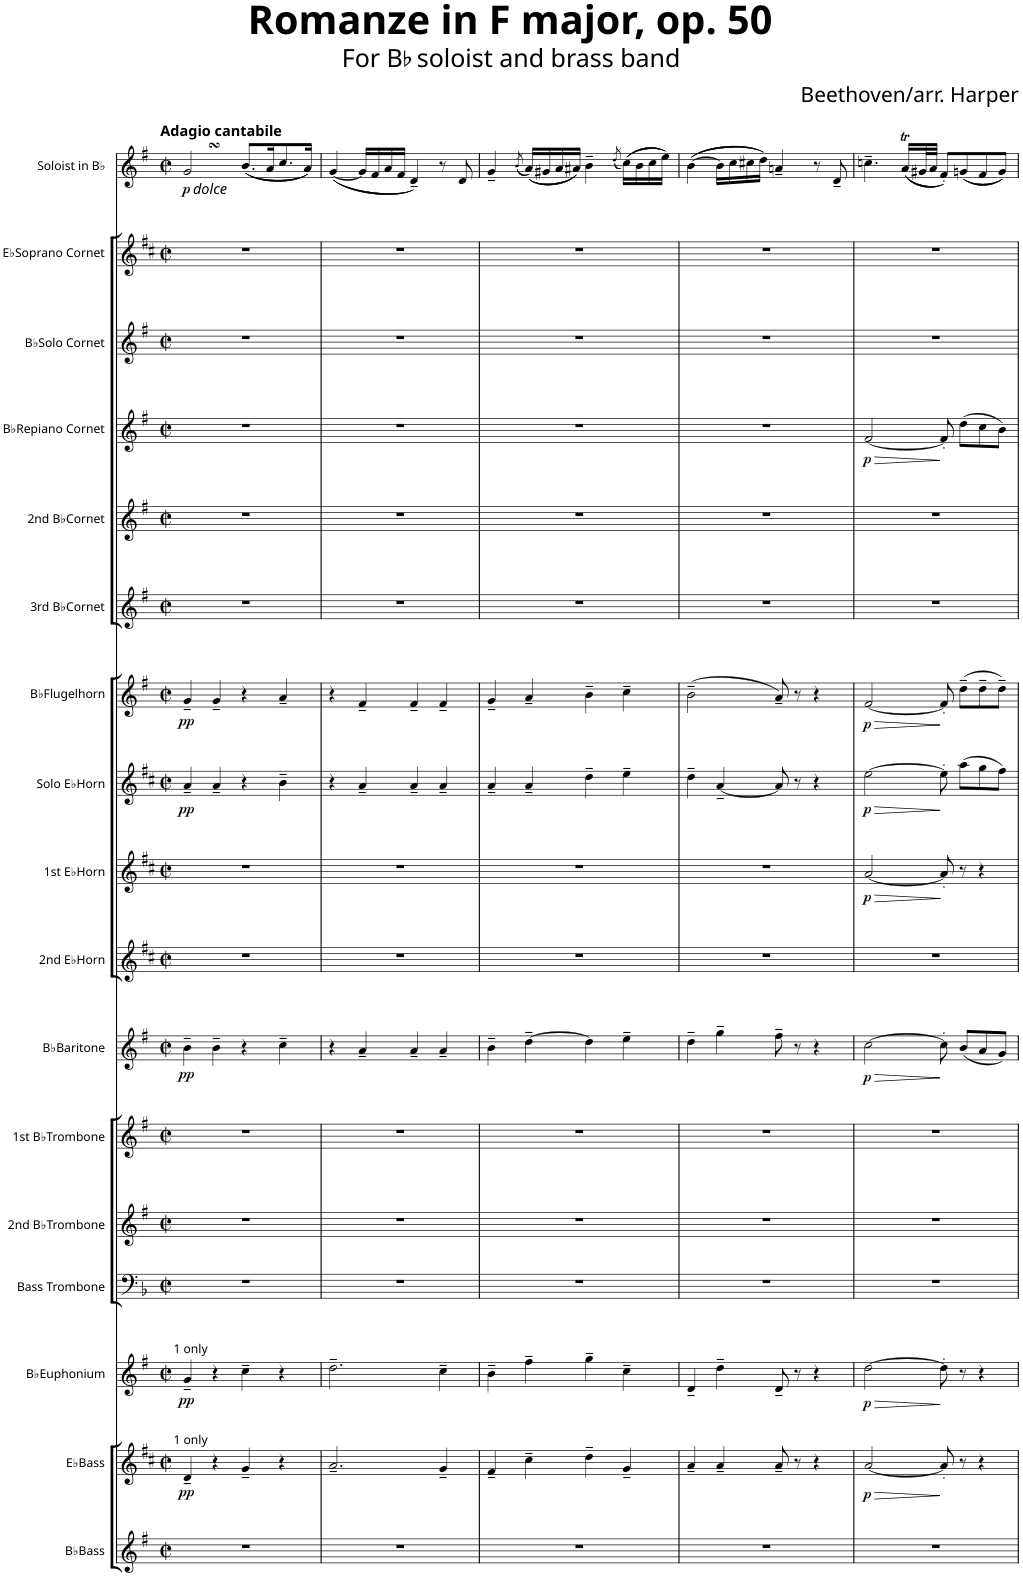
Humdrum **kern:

**kern	**kern	**dynam	**kern	**dynam	**kern	**kern	**kern	**kern	**dynam	**kern	**kern	**dynam	**kern	**dynam	**kern	**dynam	**kern	**kern	**kern	**dynam	**kern	**kern	**kern	**dynam
*part17	*part16	*part16	*part15	*part15	*part14	*part13	*part12	*part11	*part11	*part10	*part9	*part9	*part8	*part8	*part7	*part7	*part6	*part5	*part4	*part4	*part3	*part2	*part1	*part1
*staff17	*staff16	*staff16	*staff15	*staff15	*staff14	*staff13	*staff12	*staff11	*staff11	*staff10	*staff9	*staff9	*staff8	*staff8	*staff7	*staff7	*staff6	*staff5	*staff4	*staff4	*staff3	*staff2	*staff1	*staff1
*I"BbBass	*I"EbBass	*	*I"BbEuphonium	*	*I"Bass Trombone	*I"2nd BbTrombone	*I"1st BbTrombone	*I"BbBaritone	*	*I"2nd EbHorn	*I"1st EbHorn	*	*I"Solo EbHorn	*	*I"BbFlugelhorn	*	*I"3rd BbCornet	*I"2nd BbCornet	*I"BbRepiano Cornet	*	*I"BbSolo Cornet	*I"EbSoprano Cornet	*I"Soloist in Bb	*
*I'BbBass	*I'EbBass	*	*	*	*I'Bass Tbn.	*I'2nd Tbn.	*I'1st Tbn.	*I'Bar.	*	*I'2nd Hn.	*I'1st Hn.	*	*I'Solo Hn.	*	*	*	*I'3rd Ct.	*I'2nd Ct.	*	*	*	*	*I'Solo	*
*clefG2	*clefG2	*	*clefG2	*	*clefF4	*clefG2	*clefG2	*clefG2	*	*clefG2	*clefG2	*	*clefG2	*	*clefG2	*	*clefG2	*clefG2	*clefG2	*	*clefG2	*clefG2	*clefG2	*
*Trd15c26	*Trd12c21	*	*Trd8c14	*	*	*Trd8c14	*Trd8c14	*Trd8c14	*	*Trd5c9	*Trd5c9	*	*Trd5c9	*	*Trd1c2	*	*Trd1c2	*Trd1c2	*Trd1c2	*	*Trd1c2	*Trd-2c-3	*Trd1c2	*
*k[f#]	*k[f#c#]	*	*k[f#]	*	*k[b-]	*k[f#]	*k[f#]	*k[f#]	*	*k[f#c#]	*k[f#c#]	*	*k[f#c#]	*	*k[f#]	*	*k[f#]	*k[f#]	*k[f#]	*	*k[f#]	*k[f#c#]	*k[f#]	*
*M2/2	*M2/2	*	*M2/2	*	*M2/2	*M2/2	*M2/2	*M2/2	*	*M2/2	*M2/2	*	*M2/2	*	*M2/2	*	*M2/2	*M2/2	*M2/2	*	*M2/2	*M2/2	*M2/2	*
*met(c|)	*met(c|)	*	*met(c|)	*	*met(c|)	*met(c|)	*met(c|)	*met(c|)	*	*met(c|)	*met(c|)	*	*met(c|)	*	*met(c|)	*	*met(c|)	*met(c|)	*met(c|)	*	*met(c|)	*met(c|)	*met(c|)	*
=1	=1	=1	=1	=1	=1	=1	=1	=1	=1	=1	=1	=1	=1	=1	=1	=1	=1	=1	=1	=1	=1	=1	=1	=1
!	!	!	!	!	!	!	!	!	!	!	!	!	!	!	!	!	!	!	!	!	!	!	!LO:TX:a:B:t=Adagio cantabile	!
!	!	!	!	!	!	!	!	!	!	!	!	!	!	!	!	!	!	!	!	!	!	!	!LO:TX:b:i:t=dolce	!
!	!	!	!LO:TX:a:t=1 only	!	!	!	!	!	!	!	!	!	!	!	!	!	!	!	!	!	!	!	!	!
!	!LO:TX:a:t=1 only	!	!	!	!	!	!	!	!	!	!	!	!	!	!	!	!	!	!	!	!	!	!	!
!	!	!LO:DY:b	!	!LO:DY:b	!	!	!	!	!LO:DY:b	!	!	!	!	!LO:DY:b	!	!LO:DY:b	!	!	!	!	!	!	!	!LO:DY:b
1r	4d~/	pp	4g~/	pp	1r	1r	1r	4b~\	pp	1r	1r	.	4a~/	pp	4g~/	pp	1r	1r	1r	.	1r	1r	2gsSSs/	p
.	4r	.	4r	.	.	.	.	4b~\	.	.	.	.	4a~/	.	4g~/	.	.	.	.	.	.	.	.	.
.	4g~/	.	4cc~\	.	.	.	.	4r	.	.	.	.	4r	.	4r	.	.	.	.	.	.	.	((8.b/L	.
.	.	.	.	.	.	.	.	.	.	.	.	.	.	.	.	.	.	.	.	.	.	.	16a/K	.
.	4r	.	4r	.	.	.	.	4cc~\	.	.	.	.	4b~\	.	4a~/	.	.	.	.	.	.	.	8.cc/	.
.	.	.	.	.	.	.	.	.	.	.	.	.	.	.	.	.	.	.	.	.	.	.	16a/Jk))	.
=2	=2	=2	=2	=2	=2	=2	=2	=2	=2	=2	=2	=2	=2	=2	=2	=2	=2	=2	=2	=2	=2	=2	=2	=2
1r	2.a~/	.	2.dd~\	.	1r	1r	1r	4r	.	1r	1r	.	4r	.	4r	.	1r	1r	1r	.	1r	1r	(([4g/	.
.	.	.	.	.	.	.	.	4a~/	.	.	.	.	4a~/	.	4f#~/	.	.	.	.	.	.	.	16g/LL]	.
.	.	.	.	.	.	.	.	.	.	.	.	.	.	.	.	.	.	.	.	.	.	.	16f#/	.
.	.	.	.	.	.	.	.	.	.	.	.	.	.	.	.	.	.	.	.	.	.	.	16a/	.
.	.	.	.	.	.	.	.	.	.	.	.	.	.	.	.	.	.	.	.	.	.	.	16f#/JJ	.
.	.	.	.	.	.	.	.	4a~/	.	.	.	.	4a~/	.	4f#~/	.	.	.	.	.	.	.	4d~/))	.
.	4g~/	.	4cc~\	.	.	.	.	4a~/	.	.	.	.	4a~/	.	4f#~/	.	.	.	.	.	.	.	8r	.
.	.	.	.	.	.	.	.	.	.	.	.	.	.	.	.	.	.	.	.	.	.	.	8d/	.
=3	=3	=3	=3	=3	=3	=3	=3	=3	=3	=3	=3	=3	=3	=3	=3	=3	=3	=3	=3	=3	=3	=3	=3	=3
1r	4f#~/	.	4b~\	.	1r	1r	1r	4b~\	.	1r	1r	.	4a~/	.	4g~/	.	1r	1r	1r	.	1r	1r	4g~/	.
.	.	.	.	.	.	.	.	.	.	.	.	.	.	.	.	.	.	.	.	.	.	.	((8qb/	.
.	4cc#~\	.	4ff#~\	.	.	.	.	[4dd~\	.	.	.	.	4a~/	.	4a~/	.	.	.	.	.	.	.	((16a/LL))	.
.	.	.	.	.	.	.	.	.	.	.	.	.	.	.	.	.	.	.	.	.	.	.	16g#X/	.
.	.	.	.	.	.	.	.	.	.	.	.	.	.	.	.	.	.	.	.	.	.	.	16a/	.
.	.	.	.	.	.	.	.	.	.	.	.	.	.	.	.	.	.	.	.	.	.	.	16a#X/JJ))	.
.	4dd~\	.	4gg~\	.	.	.	.	4dd\]	.	.	.	.	4dd~\	.	4b~\	.	.	.	.	.	.	.	4b~\	.
.	.	.	.	.	.	.	.	.	.	.	.	.	.	.	.	.	.	.	.	.	.	.	((8qdd/	.
.	4g~/	.	4cc~\	.	.	.	.	4ee~\	.	.	.	.	4ee~\	.	4cc~\	.	.	.	.	.	.	.	((16cc\LL))	.
.	.	.	.	.	.	.	.	.	.	.	.	.	.	.	.	.	.	.	.	.	.	.	16b\	.
.	.	.	.	.	.	.	.	.	.	.	.	.	.	.	.	.	.	.	.	.	.	.	16cc\	.
.	.	.	.	.	.	.	.	.	.	.	.	.	.	.	.	.	.	.	.	.	.	.	16ee\JJ))	.
=4	=4	=4	=4	=4	=4	=4	=4	=4	=4	=4	=4	=4	=4	=4	=4	=4	=4	=4	=4	=4	=4	=4	=4	=4
1r	4a~/	.	4d~/	.	1r	1r	1r	4dd~\	.	1r	1r	.	4dd~\	.	(2b~\	.	1r	1r	1r	.	1r	1r	(([4b\	.
.	4a~/	.	4dd~\	.	.	.	.	4gg~\	.	.	.	.	[4a~/	.	.	.	.	.	.	.	.	.	16b\LL]	.
.	.	.	.	.	.	.	.	.	.	.	.	.	.	.	.	.	.	.	.	.	.	.	16cc\	.
.	.	.	.	.	.	.	.	.	.	.	.	.	.	.	.	.	.	.	.	.	.	.	16cc#X\	.
.	.	.	.	.	.	.	.	.	.	.	.	.	.	.	.	.	.	.	.	.	.	.	16dd\JJ))	.
.	8a~/	.	8d~/	.	.	.	.	8ff#~\	.	.	.	.	8a/]	.	8a~/)	.	.	.	.	.	.	.	4an~/	.
.	8r	.	8r	.	.	.	.	8r	.	.	.	.	8r	.	8r	.	.	.	.	.	.	.	.	.
.	4r	.	4r	.	.	.	.	4r	.	.	.	.	4r	.	4r	.	.	.	.	.	.	.	8r	.
.	.	.	.	.	.	.	.	.	.	.	.	.	.	.	.	.	.	.	.	.	.	.	8d~/	.
=5	=5	=5	=5	=5	=5	=5	=5	=5	=5	=5	=5	=5	=5	=5	=5	=5	=5	=5	=5	=5	=5	=5	=5	=5
!	!	!LO:HP:b	!	!LO:HP:b	!	!	!	!	!LO:HP:b	!	!	!LO:HP:b	!	!LO:HP:b	!	!LO:HP:b	!	!	!	!LO:HP:b	!	!	!	!
!	!	!LO:DY:n=1:b	!	!LO:DY:n=1:b	!	!	!	!	!LO:DY:n=1:b	!	!	!LO:DY:n=1:b	!	!LO:DY:n=1:b	!	!LO:DY:n=1:b	!	!	!	!LO:DY:n=1:b	!	!	!	!
1r	[2a/	> p	[2dd\	> p	1r	1r	1r	[2cc\	> p	1r	[2a/	> p	[2ee\	> p	[2f#/	> p	1r	1r	[2f#/	> p	1r	1r	4.ccn~\	.
.	.	.	.	.	.	.	.	.	.	.	.	.	.	.	.	.	.	.	.	.	.	.	((16aT/LL	.
.	.	.	.	.	.	.	.	.	.	.	.	.	.	.	.	.	.	.	.	.	.	.	32g#X/L	.
.	.	.	.	.	.	.	.	.	.	.	.	.	.	.	.	.	.	.	.	.	.	.	32a/JJJ	.
.	8a'/]	]	8dd'\]	]	.	.	.	8cc'\]	]	.	8a'/]	]	8ee'\]	]	8f#'/]	]	.	.	8f#'/]	]	.	.	8f#'/L))	.
.	8r	.	8r	.	.	.	.	(8b/L	.	.	8r	.	(8aa\L	.	(8dd~\L	.	.	.	(8dd\L	.	.	.	((8gn/	.
.	4r	.	4r	.	.	.	.	8a/	.	.	4r	.	8gg\	.	8dd~\	.	.	.	8cc\	.	.	.	8f#/	.
.	.	.	.	.	.	.	.	8g/J)	.	.	.	.	8ff#\J)	.	8dd~\J)	.	.	.	8b\J)	.	.	.	8g/J))	.
=	=	=	=	=	=	=	=	=	=	=	=	=	=	=	=	=	=	=	=	=	=	=	=	=
*-	*-	*-	*-	*-	*-	*-	*-	*-	*-	*-	*-	*-	*-	*-	*-	*-	*-	*-	*-	*-	*-	*-	*-	*-
